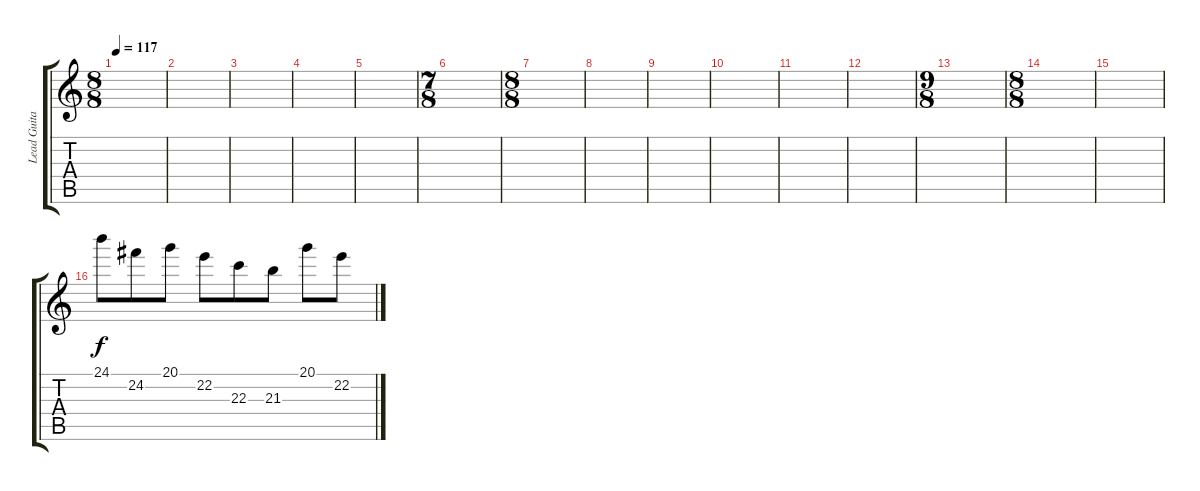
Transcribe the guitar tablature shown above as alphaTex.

\track ("Lead Guitar" "Lead Guita") {instrument distortionguitar}
\staff {score tabs}
\tuning (B3 Gb3 D3 A2 E2 B1) {hide}
\ts (8 8)
\tempo 117
\clef g2
\ks c
|
|
|
|
|
\ts (7 8)
|
\ts (8 8)
|
|
|
|
|
|
\ts (9 8)
|
\ts (8 8)
|
|
24.1.8 24.2.8 20.1.8 22.2.8 22.3.8 21.3.8 20.1.8 22.2.8
